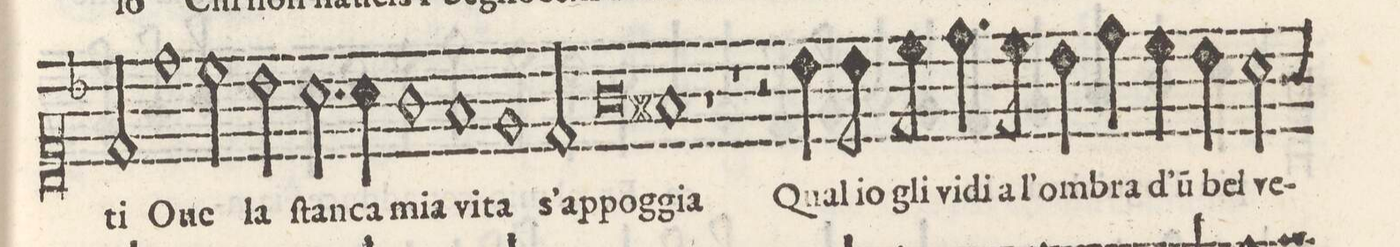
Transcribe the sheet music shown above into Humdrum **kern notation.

**kern	**text
*I"CANTO	*
*clefC1	*
*k[b-]	*
*met(C)	*
*M2/1	*
2d/	-ti
1dd\	O-
=18-	=18-
2cc\	-ue
2b-\	la
2.a\	ſtan-
=19-	=19-
4a\	-ca
1g	mia
1f/	vi-
=20-	=20-
1eny	-ta
2d/	s'ap-
=21-	=21-
0g	-pog-
=22-	=22-
1f#X	-gia
1r	.
=23-	=23-
1r	.
2r	.
4b-\	Qual
8b-\	io
8cc\	gli
=24-	=24-
4.dd\	vi-
8cc\	di a l'-
4b-\	-om-
4dd\	-bra
4cc\	d'u(n)
4b-\	bel
2a\	ve-
*-	*-
